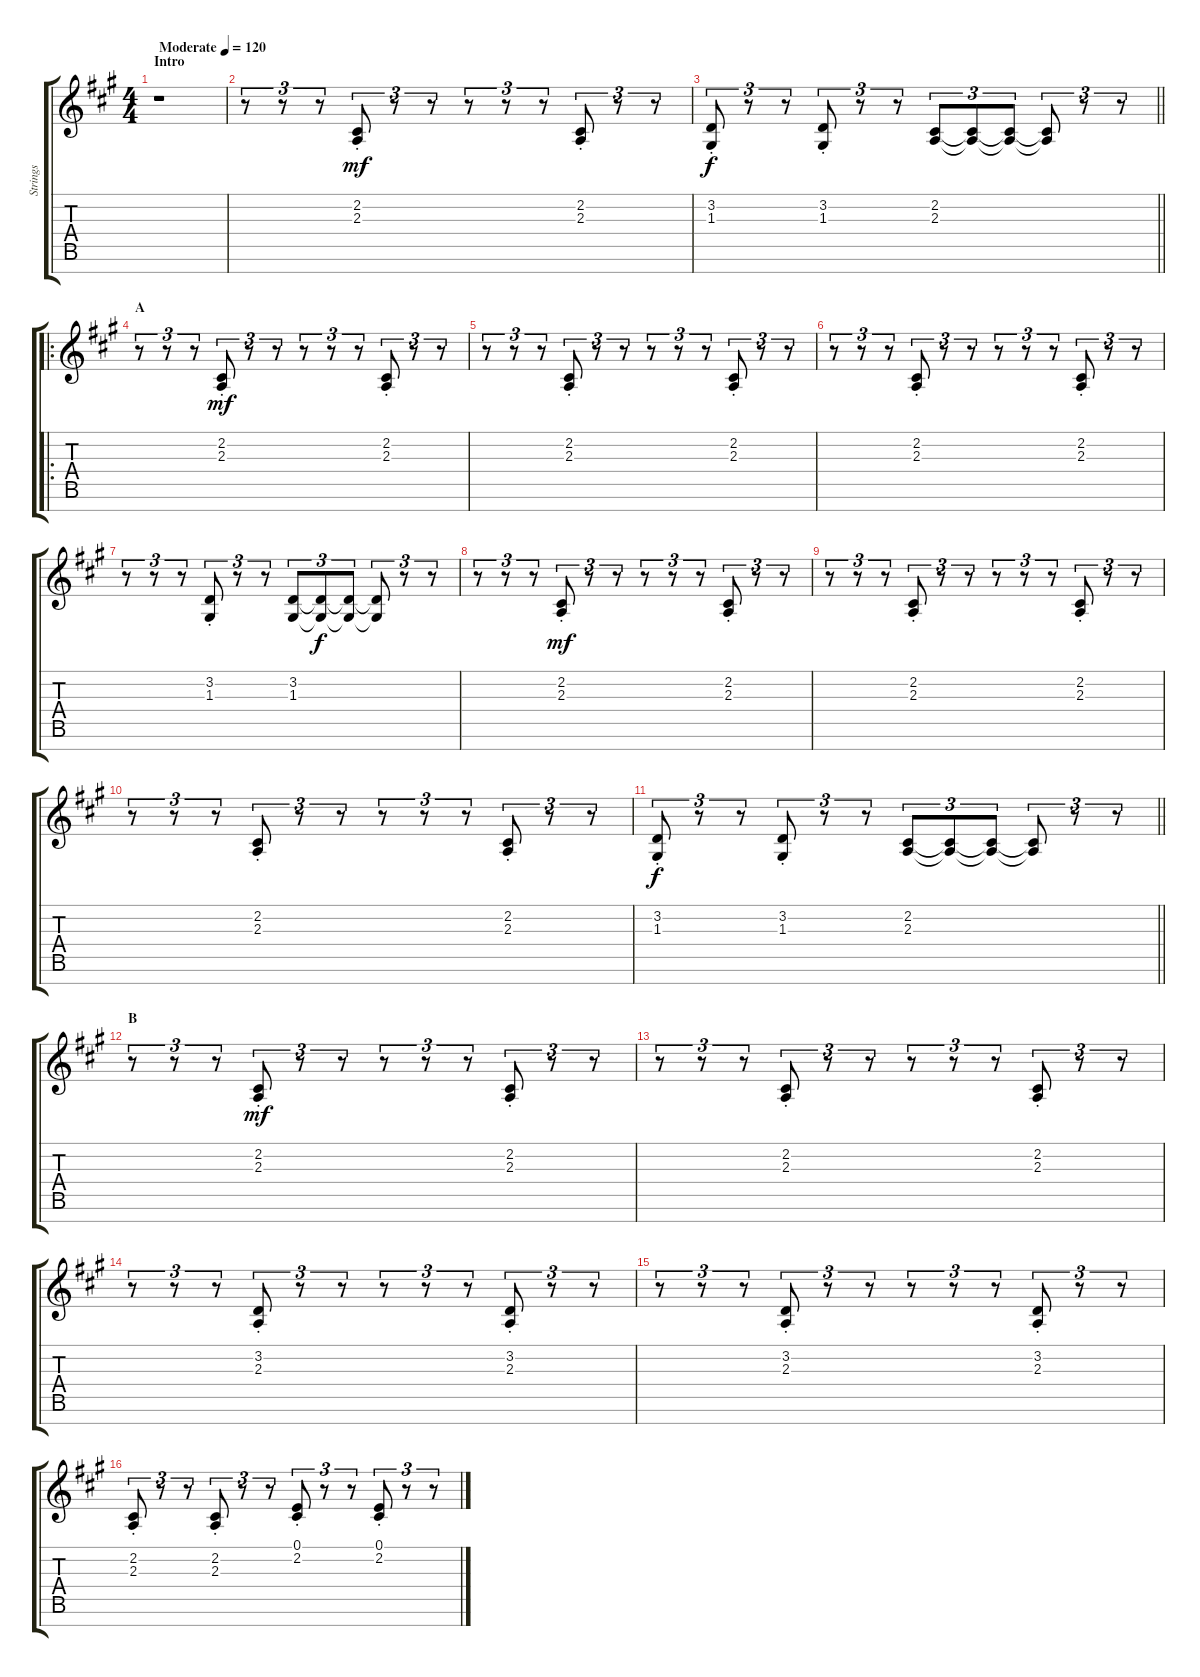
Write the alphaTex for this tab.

\track ("Strings" "Strings") {instrument stringensemble1}
\staff {score tabs}
\tuning (E4 B3 G3 D3 A2 E2 B1) {hide}
\ts (4 4)
\section ("" "Intro")
\tempo (120 "Moderate")
\clef g2
\ks a
r.1{dy mf instrument stringensemble1} |
r.8{tu (3 2)} r.8{tu (3 2)} r.8{tu (3 2)} (2.2{st} 2.3{st}).8{tu (3 2)} r.8{tu (3 2)} r.8{tu (3 2)} r.8{tu (3 2)} r.8{tu (3 2)} r.8{tu (3 2)} (2.2{st} 2.3{st}).8{tu (3 2)} r.8{tu (3 2)} r.8{tu (3 2)} |
\barLineRight lightlight
(3.2{st} 1.3{st}).8{tu (3 2) dy f} r.8{tu (3 2)} r.8{tu (3 2)} (3.2{st} 1.3{st}).8{tu (3 2)} r.8{tu (3 2)} r.8{tu (3 2)} (2.2 2.3).8{tu (3 2)} (2.2{t} 2.3{t}).8{tu (3 2)} (2.2{t} 2.3{t}).8{tu (3 2)} (2.2{t} 2.3{t}).8{tu (3 2)} r.8{tu (3 2)} r.8{tu (3 2)} |
\ro
\section ("" "A")
r.8{tu (3 2)} r.8{tu (3 2)} r.8{tu (3 2)} (2.2{st} 2.3{st}).8{tu (3 2) dy mf} r.8{tu (3 2)} r.8{tu (3 2)} r.8{tu (3 2)} r.8{tu (3 2)} r.8{tu (3 2)} (2.2{st} 2.3{st}).8{tu (3 2)} r.8{tu (3 2)} r.8{tu (3 2)} |
r.8{tu (3 2)} r.8{tu (3 2)} r.8{tu (3 2)} (2.2{st} 2.3{st}).8{tu (3 2)} r.8{tu (3 2)} r.8{tu (3 2)} r.8{tu (3 2)} r.8{tu (3 2)} r.8{tu (3 2)} (2.2{st} 2.3{st}).8{tu (3 2)} r.8{tu (3 2)} r.8{tu (3 2)} |
r.8{tu (3 2)} r.8{tu (3 2)} r.8{tu (3 2)} (2.2{st} 2.3{st}).8{tu (3 2)} r.8{tu (3 2)} r.8{tu (3 2)} r.8{tu (3 2)} r.8{tu (3 2)} r.8{tu (3 2)} (2.2{st} 2.3{st}).8{tu (3 2)} r.8{tu (3 2)} r.8{tu (3 2)} |
r.8{tu (3 2)} r.8{tu (3 2)} r.8{tu (3 2)} (3.2{st} 1.3{st}).8{tu (3 2)} r.8{tu (3 2)} r.8{tu (3 2)} (3.2 1.3).8{tu (3 2)} (3.2{t} 1.3{t}).8{tu (3 2) dy f} (3.2{t} 1.3{t}).8{tu (3 2)} (3.2{t} 1.3{t}).8{tu (3 2)} r.8{tu (3 2)} r.8{tu (3 2)} |
r.8{tu (3 2)} r.8{tu (3 2)} r.8{tu (3 2)} (2.2{st} 2.3{st}).8{tu (3 2) dy mf} r.8{tu (3 2)} r.8{tu (3 2)} r.8{tu (3 2)} r.8{tu (3 2)} r.8{tu (3 2)} (2.2{st} 2.3{st}).8{tu (3 2)} r.8{tu (3 2)} r.8{tu (3 2)} |
r.8{tu (3 2)} r.8{tu (3 2)} r.8{tu (3 2)} (2.2{st} 2.3{st}).8{tu (3 2)} r.8{tu (3 2)} r.8{tu (3 2)} r.8{tu (3 2)} r.8{tu (3 2)} r.8{tu (3 2)} (2.2{st} 2.3{st}).8{tu (3 2)} r.8{tu (3 2)} r.8{tu (3 2)} |
r.8{tu (3 2)} r.8{tu (3 2)} r.8{tu (3 2)} (2.2{st} 2.3{st}).8{tu (3 2)} r.8{tu (3 2)} r.8{tu (3 2)} r.8{tu (3 2)} r.8{tu (3 2)} r.8{tu (3 2)} (2.2{st} 2.3{st}).8{tu (3 2)} r.8{tu (3 2)} r.8{tu (3 2)} |
\barLineRight lightlight
(3.2{st} 1.3{st}).8{tu (3 2) dy f} r.8{tu (3 2)} r.8{tu (3 2)} (3.2{st} 1.3{st}).8{tu (3 2)} r.8{tu (3 2)} r.8{tu (3 2)} (2.2 2.3).8{tu (3 2)} (2.2{t} 2.3{t}).8{tu (3 2)} (2.2{t} 2.3{t}).8{tu (3 2)} (2.2{t} 2.3{t}).8{tu (3 2)} r.8{tu (3 2)} r.8{tu (3 2)} |
\section ("" "B")
r.8{tu (3 2)} r.8{tu (3 2)} r.8{tu (3 2)} (2.2{st} 2.3{st}).8{tu (3 2) dy mf} r.8{tu (3 2)} r.8{tu (3 2)} r.8{tu (3 2)} r.8{tu (3 2)} r.8{tu (3 2)} (2.2{st} 2.3{st}).8{tu (3 2)} r.8{tu (3 2)} r.8{tu (3 2)} |
r.8{tu (3 2)} r.8{tu (3 2)} r.8{tu (3 2)} (2.2{st} 2.3{st}).8{tu (3 2)} r.8{tu (3 2)} r.8{tu (3 2)} r.8{tu (3 2)} r.8{tu (3 2)} r.8{tu (3 2)} (2.2{st} 2.3{st}).8{tu (3 2)} r.8{tu (3 2)} r.8{tu (3 2)} |
r.8{tu (3 2)} r.8{tu (3 2)} r.8{tu (3 2)} (3.2{st} 2.3{st}).8{tu (3 2)} r.8{tu (3 2)} r.8{tu (3 2)} r.8{tu (3 2)} r.8{tu (3 2)} r.8{tu (3 2)} (3.2{st} 2.3{st}).8{tu (3 2)} r.8{tu (3 2)} r.8{tu (3 2)} |
r.8{tu (3 2)} r.8{tu (3 2)} r.8{tu (3 2)} (3.2{st} 2.3{st}).8{tu (3 2)} r.8{tu (3 2)} r.8{tu (3 2)} r.8{tu (3 2)} r.8{tu (3 2)} r.8{tu (3 2)} (3.2{st} 2.3{st}).8{tu (3 2)} r.8{tu (3 2)} r.8{tu (3 2)} |
(2.2{st} 2.3{st}).8{tu (3 2)} r.8{tu (3 2)} r.8{tu (3 2)} (2.2{st} 2.3{st}).8{tu (3 2)} r.8{tu (3 2)} r.8{tu (3 2)} (0.1{st} 2.2{st}).8{tu (3 2)} r.8{tu (3 2)} r.8{tu (3 2)} (0.1{st} 2.2{st}).8{tu (3 2)} r.8{tu (3 2)} r.8{tu (3 2)}
